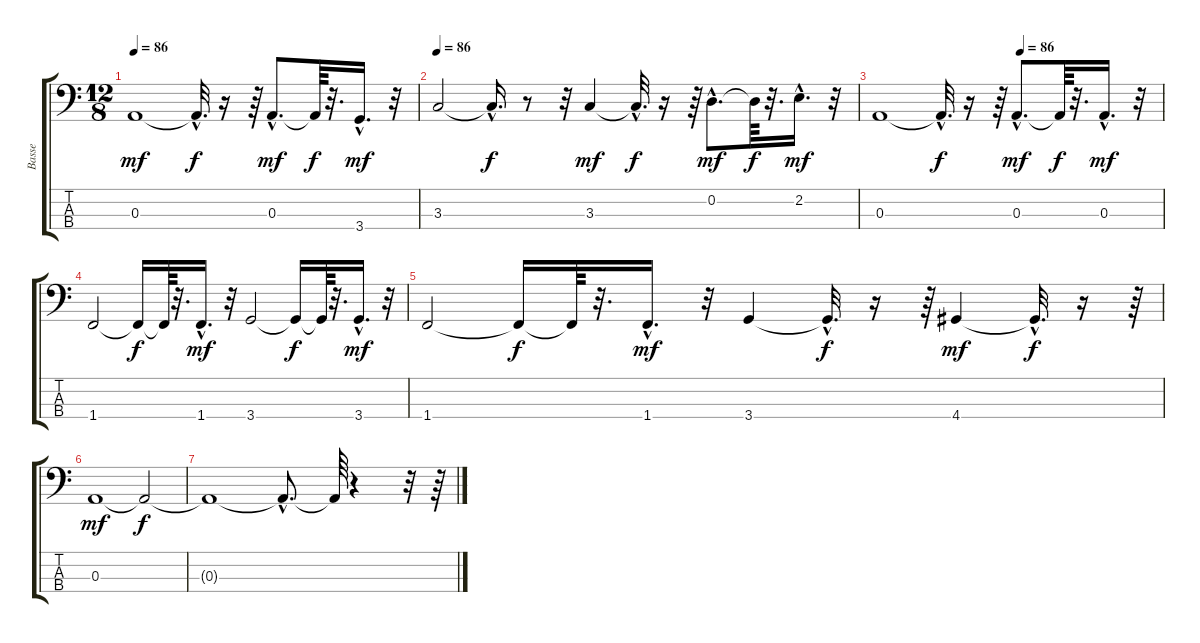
\track ("Basse" "Basse") {instrument acousticbass}
\staff {score tabs}
\tuning (G2 D2 A1 E1) {hide}
\ts (12 8)
\tempo 86
\clef f4
\ks c
0.3.1{dy mf} 0.3{hac t}.32{d dy f} r.16 r.64 0.3{hac}.8{d dy mf} 0.3{t}.64{dy f} r.32{d} 3.4{hac}.16{d dy mf} r.32 |
\tempo 86
3.3.2 3.3{hac t}.16{d dy f} r.8 r.32 3.3.4{dy mf} 3.3{hac t}.32{d dy f} r.16 r.64 0.2{hac}.8{d dy mf} 0.2{t}.64{dy f} r.32{d} 2.2{hac}.16{d dy mf} r.32 |
\tempo (86 0.5)
0.3.1 0.3{hac t}.32{d dy f} r.16 r.64 0.3{hac}.8{d dy mf} 0.3{t}.64{dy f} r.32{d} 0.3{hac}.16{d dy mf} r.32 |
1.4.2 1.4{t}.16{dy f} 1.4{t}.64 r.32{d} 1.4{hac}.16{d dy mf} r.32 3.4.2 3.4{t}.16{dy f} 3.4{t}.64 r.32{d} 3.4{hac}.16{d dy mf} r.32 |
1.4.2 1.4{t}.16{dy f} 1.4{t}.64 r.32{d} 1.4{hac}.16{d dy mf} r.32 3.4.4 3.4{hac t}.32{d dy f} r.16 r.64 4.4.4{dy mf} 4.4{hac t}.32{d dy f} r.16 r.64 |
0.3.1{dy mf} 0.3{t}.2{dy f} |
0.3{t}.1 0.3{hac t}.8{d} 0.3{t}.64 r.4 r.32 r.64
